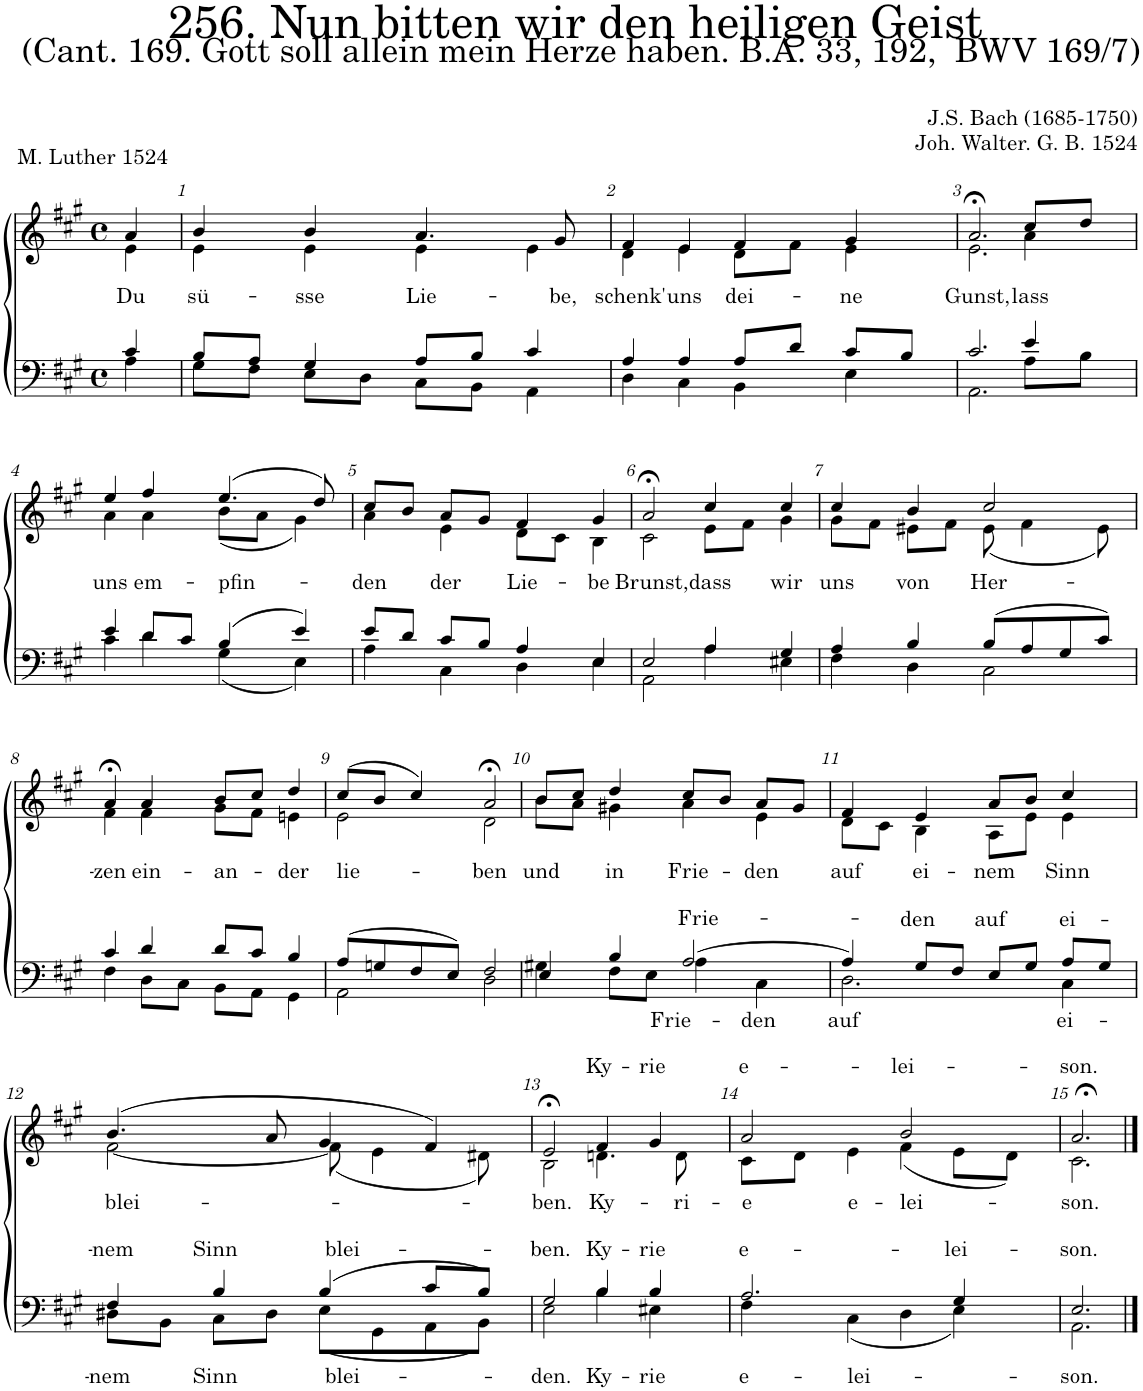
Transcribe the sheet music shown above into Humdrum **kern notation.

**kern	**text	**kern	**text
*part2	*part2	*part1	*part1
*staff2	*staff2	*staff1	*staff1
*I"Tenor/Bass	*	*I"Soprano/Alto	*
*clefF4	*	*clefG2	*
*k[f#c#g#]	*	*k[f#c#g#]	*
*M4/4	*	*M4/4	*
*met(c)	*	*met(c)	*
=	=	=	=
*^	*	*	*
!	!	!	!	!LO:LY:b
*	*	*	*^	*
4c#/	4A\	.	4a/	4e\	Du
=1	=1	=1	=1	=1	=1
!	!	!	!	!	!LO:LY:b
8B/L	8G#\L	.	4b/	4e\	sü-
8A/J	8F#\J	.	.	.	.
!	!	!	!	!	!LO:LY:b
4G#/	8E\L	.	4b/	4e\	-sse
.	8D\J	.	.	.	.
!	!	!	!	!	!LO:LY:b
8A/L	8C#\L	.	4.a/	4e\	Lie-
8B/J	8BB\J	.	.	.	.
4c#/	4AA\	.	.	4e\	.
!	!	!	!	!	!LO:LY:b
.	.	.	8g#/	.	-be,
=2	=2	=2	=2	=2	=2
!	!	!	!	!	!LO:LY:b
4A/	4D\	.	4f#/	4d\	schenk'
!	!	!	!	!	!LO:LY:b
4A/	4C#\	.	4e/	4e\	uns
!	!	!	!	!	!LO:LY:b
8A/L	4BB\	.	4f#/	8d\L	dei-
8d/J	.	.	.	8f#\J	.
!	!	!	!	!	!LO:LY:b
8c#/L	4E\	.	4g#/	4e\	-ne
8B/J	.	.	.	.	.
=3	=3	=3	=3	=3	=3
!	!	!	!	!	!LO:LY:b
2.c#/	2.AA\	.	2.a;<,/	2.e\	Gunst,
!	!	!	!	!	!LO:LY:b
4e/	8A\L	.	8cc#/L	4a\	lass
.	8B\J	.	8dd/J	.	.
!!LO:LB:g=z	!!
=4	=4	=4	=4	=4	=4
!	!	!	!	!	!LO:LY:b
4e/	4c#\	.	4ee/	4a\	uns
!	!	!	!	!	!LO:LY:b
8d/L	4d\	.	4ff#/	4a\	em-
8c#/J	.	.	.	.	.
!	!	!	!	!	!LO:LY:b
(4B/	(4G#\	.	(4.ee/	(8b\L	-pfin-
.	.	.	.	8a\J	.
4e/)	4E\)	.	.	4g#\)	.
.	.	.	8dd/)	.	.
=5	=5	=5	=5	=5	=5
!	!	!	!	!	!LO:LY:b
8e/L	4A\	.	8cc#/L	4a\	-den
8d/J	.	.	8b/J	.	.
!	!	!	!	!	!LO:LY:b
8c#/L	4C#\	.	8a/L	4e\	der
8B/J	.	.	8g#/J	.	.
!	!	!	!	!	!LO:LY:b
4A/	4D\	.	4f#/	8d\L	Lie-
.	.	.	.	8c#\J	.
!	!	!	!	!	!LO:LY:b
4E/	4E\	.	4g#/	4B\	-be
=6	=6	=6	=6	=6	=6
!	!	!	!	!	!LO:LY:b
2E/	2AA\	.	2a;<,/	2c#\	Brunst,
!	!	!	!	!	!LO:LY:b
4A/	4A\	.	4cc#/	8e\L	dass
.	.	.	.	8f#\J	.
!	!	!	!	!	!LO:LY:b
4G#/	4E#X\	.	4cc#/	4g#\	wir
=7	=7	=7	=7	=7	=7
!	!	!	!	!	!LO:LY:b
4A/	4F#\	.	4cc#/	8g#\L	uns
.	.	.	.	8f#\J	.
!	!	!	!	!	!LO:LY:b
4B/	4D\	.	4b/	8e#X\L	von
.	.	.	.	8f#\J	.
!	!	!	!	!	!LO:LY:b
(8B/L	2C#\	.	2cc#/	(8e#\	Her-
8A/	.	.	.	4f#\	.
8G#/	.	.	.	.	.
8c#/J)	.	.	.	8e#\)	.
!!LO:LB:g=z	!!
=8	=8	=8	=8	=8	=8
!	!	!	!	!	!LO:LY:b
4c#/	4F#\	.	4a;<,/	4f#\	zen
!	!	!	!	!	!LO:LY:b
4d/	8D\L	.	4a/	4f#\	ein-
.	8C#\J	.	.	.	.
!	!	!	!	!	!LO:LY:b
8d/L	8BB\L	.	8b/L	8g#\L	-an-
8c#/J	8AA\J	.	8cc#/J	8f#\J	.
!	!	!	!	!	!LO:LY:b
4B/	4GG#\	.	4dd/	4en\	-der
=9	=9	=9	=9	=9	=9
!	!	!	!	!	!LO:LY:b
(8A/L	2AA\	.	(8cc#/L	2e\	lie-
8Gn/	.	.	8b/J	.	.
8F#/	.	.	4cc#/)	.	.
8E/J)	.	.	.	.	.
!	!	!	!	!	!LO:LY:b
2F#/	2D\	.	2a;<,/	2d\	-ben
=10	=10	=10	=10	=10	=10
!	!	!	!	!	!LO:LY:b
4E/	4G#X\	.	8b/L	8b\L	und
.	.	.	8cc#/J	8a\J	.
!	!	!	!	!	!LO:LY:b
4B/	8F#\L	.	4dd/	4g#X\	in
.	8E\J	.	.	.	.
!	!	!LO:LY:a	!	!	!
!	!	!LO:LY:b	!	!	!LO:LY:b
[2A/	4A\	Frie-	8cc#/L	4a\	Frie-
.	.	.	8b/J	.	.
!	!	!LO:LY:b	!	!	!LO:LY:b
.	4C#\	-den	8a/L	4e\	-den
.	.	.	8g#/J	.	.
=11	=11	=11	=11	=11	=11
!	!	!LO:LY:b	!	!	!LO:LY:b
4A/]	2.D\	auf	4f#/	8d\L	auf
.	.	.	.	8c#\J	.
!	!	!LO:LY:a	!	!	!LO:LY:b
8G#/L	.	-den	4e/	4B\	ei-
8F#/J	.	.	.	.	.
!	!	!LO:LY:a	!	!	!LO:LY:b
8E/L	.	auf	8a/L	8A\L	-nem
8G#/J	.	.	8b/J	8e\J	.
!	!	!LO:LY:a	!	!	!
!	!	!LO:LY:b	!	!	!LO:LY:b
8A/L	4C#\	ei-	4cc#/	4e\	Sinn
8G#/J	.	.	.	.	.
!!LO:LB:g=z	!!
=12	=12	=12	=12	=12	=12
!	!	!LO:LY:a	!	!	!
!	!	!LO:LY:b	!	!	!LO:LY:b
4F#/	8D#X\L	nem	(4.b/	[2f#\	blei-
.	8BB\J	.	.	.	.
!	!	!LO:LY:a	!	!	!
!	!	!LO:LY:b	!	!	!
4B/	8C#\L	Sinn	.	.	.
.	8D#\J	.	8a/	.	.
!	!	!LO:LY:a	!	!	!
!	!	!LO:LY:b	!	!	!
(4B/	(8E\L	blei-	4g#/	(8f#\]	.
.	8GG#\	.	.	4e\	.
8c#/L	8AA\	.	4f#/)	.	.
8B/J)	8BB\J)	.	.	8d#X\)	.
=13	=13	=13	=13	=13	=13
!	!	!LO:LY:a	!	!	!
!	!	!LO:LY:b	!	!	!LO:LY:b
2G#/	2E\	-den.	2e;<,/	2B\	-ben.
!	!	!LO:LY:a	!	!	!
!	!	!LO:LY:b	!	!	!LO:LY:a
!	!	!	!	!	!LO:LY:b
4B/	4B\	Ky-	4f#/	4.dn\	Ky-
!	!	!LO:LY:a	!	!	!
!	!	!LO:LY:b	!	!	!LO:LY:a
4B/	4E#X\	-rie	4g#/	.	-rie
!	!	!	!	!	!LO:LY:b
.	.	.	.	8d\	-ri-
=14	=14	=14	=14	=14	=14
!	!	!LO:LY:a	!	!	!
!	!	!LO:LY:b	!	!	!LO:LY:a
!	!	!	!	!	!LO:LY:b
2.A/	4F#\	e-	2a/	8c#\L	-e
.	.	.	.	8d\J	.
!	!	!LO:LY:b	!	!	!LO:LY:b
.	(4C#\	-lei-	.	4e\	e-
!	!	!	!	!	!LO:LY:a
!	!	!	!	!	!LO:LY:b
.	4D\	.	2b/	(4f#\	-lei-
!	!	!LO:LY:a	!	!	!
4G#/	4E\)	-lei-	.	8e\L	.
.	.	.	.	8d\J)	.
=15	=15	=15	=15	=15	=15
!	!	!LO:LY:a	!	!	!
!	!	!LO:LY:b	!	!	!LO:LY:a
!	!	!	!	!	!LO:LY:b
2.E/	2.AA\	-son.	2.a;</	2.c#\	-son.
*v	*v	*	*	*	*
*	*	*v	*v	*
==	==	==	==
*-	*-	*-	*-
